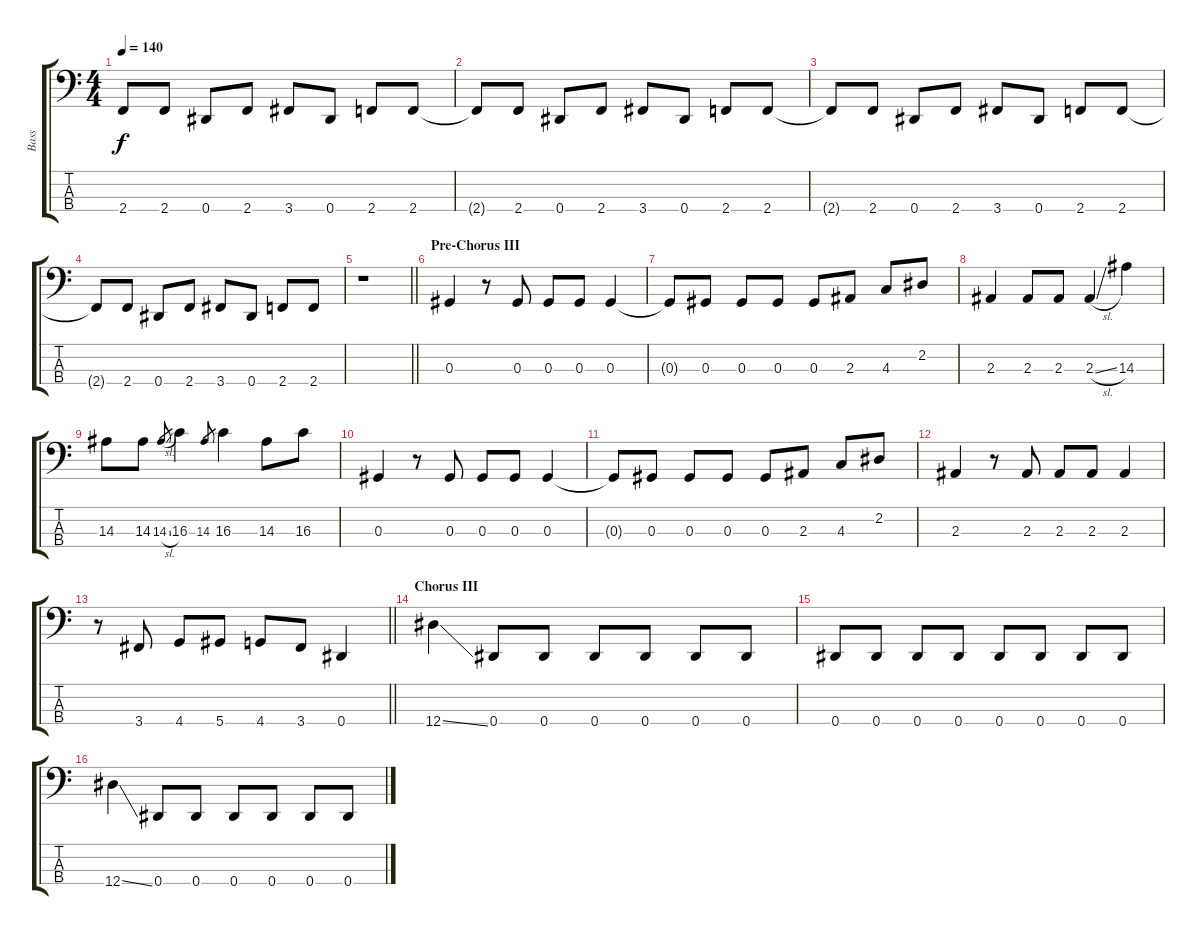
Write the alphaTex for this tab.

\track ("Bass" "Bass") {instrument electricbassfinger}
\staff {score tabs}
\tuning (Gb2 Db2 Ab1 Eb1) {hide}
\ts (4 4)
\tempo 140
\clef f4
\ks c
2.4{t}.8{dy f} 2.4.8 0.4.8 2.4.8 3.4.8 0.4.8 2.4.8 2.4.8 |
2.4{t}.8 2.4.8 0.4.8 2.4.8 3.4.8 0.4.8 2.4.8 2.4.8 |
2.4{t}.8 2.4.8 0.4.8 2.4.8 3.4.8 0.4.8 2.4.8 2.4.8 |
2.4{t}.8 2.4.8 0.4.8 2.4.8 3.4.8 0.4.8 2.4.8 2.4.8 |
\barLineRight lightlight
r.1 |
\section ("" "Pre-Chorus III")
0.3.4 r.8 0.3.8 0.3.8 0.3.8 0.3.4 |
0.3{t}.8 0.3.8 0.3.8 0.3.8 0.3.8 2.3.8 4.3.8 2.2.8 |
2.3.4 2.3.8 2.3.8 2.3{sl}.4 14.3.4 |
14.3.8 14.3.8 14.3{sl}.8{gr} 16.3.4 14.3.8{gr} 16.3.4 14.3.8 16.3.8 |
0.3.4 r.8 0.3.8 0.3.8 0.3.8 0.3.4 |
0.3{t}.8 0.3.8 0.3.8 0.3.8 0.3.8 2.3.8 4.3.8 2.2.8 |
2.3.4 r.8 2.3.8 2.3.8 2.3.8 2.3.4 |
\barLineRight lightlight
r.8 3.4.8 4.4.8 5.4.8 4.4.8 3.4.8 0.4.4 |
\section ("" "Chorus III")
12.4{ss}.4 0.4.8 0.4.8 0.4.8 0.4.8 0.4.8 0.4.8 |
0.4.8 0.4.8 0.4.8 0.4.8 0.4.8 0.4.8 0.4.8 0.4.8 |
12.4{ss}.4 0.4.8 0.4.8 0.4.8 0.4.8 0.4.8 0.4.8
